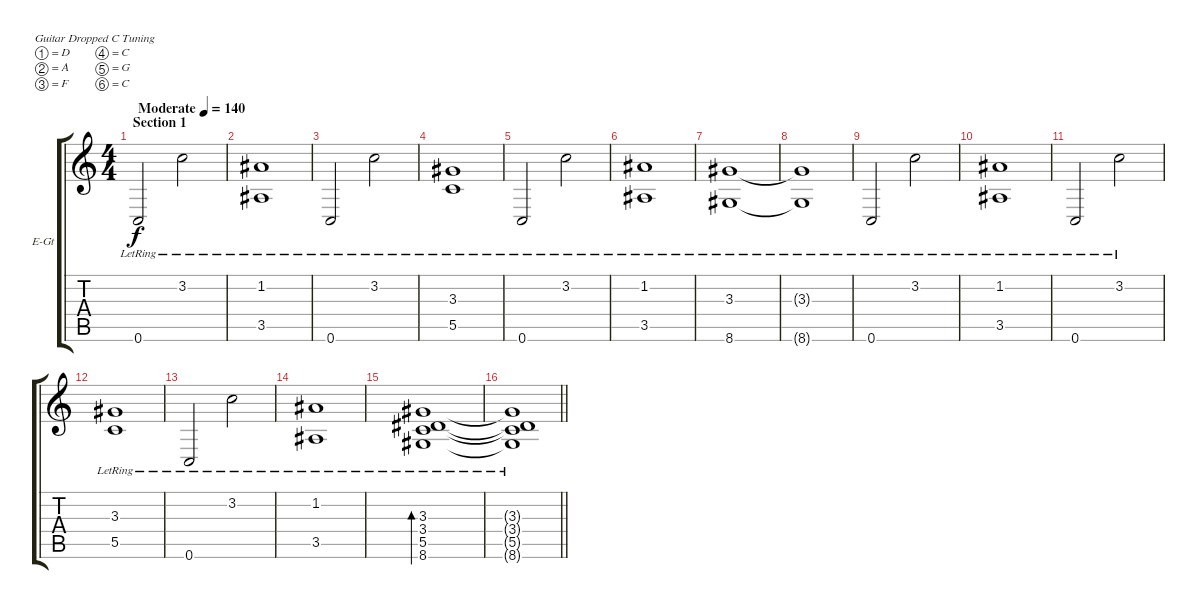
\bracketExtendMode groupsimilarinstruments
\firstSystemTrackNameOrientation horizontal
\otherSystemsTrackNameOrientation horizontal
\track ("Backing" "E-Gt") {instrument electricguitarclean}
\staff {score tabs}
\tuning (D4 A3 F3 C3 G2 C2)
\ts (4 4)
\beaming (8 2 2 2 2)
\section ("" "Section 1")
\tempo (140 "Moderate")
\clef g2
\ks c
0.6{lr}.2{dy f instrument electricguitarclean} 3.2{lr}.2 |
(1.2{lr} 3.5{lr}).1 |
0.6{lr}.2 3.2{lr}.2 |
(3.3{lr} 5.5{lr}).1 |
0.6{lr}.2 3.2{lr}.2 |
(1.2{lr} 3.5{lr}).1 |
(3.3{lr} 8.6{lr}).1 |
(3.3{lr t} 8.6{lr t}).1 |
0.6{lr}.2 3.2{lr}.2 |
(1.2{lr} 3.5{lr}).1 |
0.6{lr}.2 3.2{lr}.2 |
(3.3{lr} 5.5{lr}).1 |
0.6{lr}.2 3.2{lr}.2 |
(1.2{lr} 3.5{lr}).1 |
(3.3{lr} 3.4{lr} 5.5{lr} 8.6{lr}).1{bd 240} |
\barLineRight lightlight
(3.3{lr t} 3.4{lr t} 5.5{lr t} 8.6{lr t}).1
